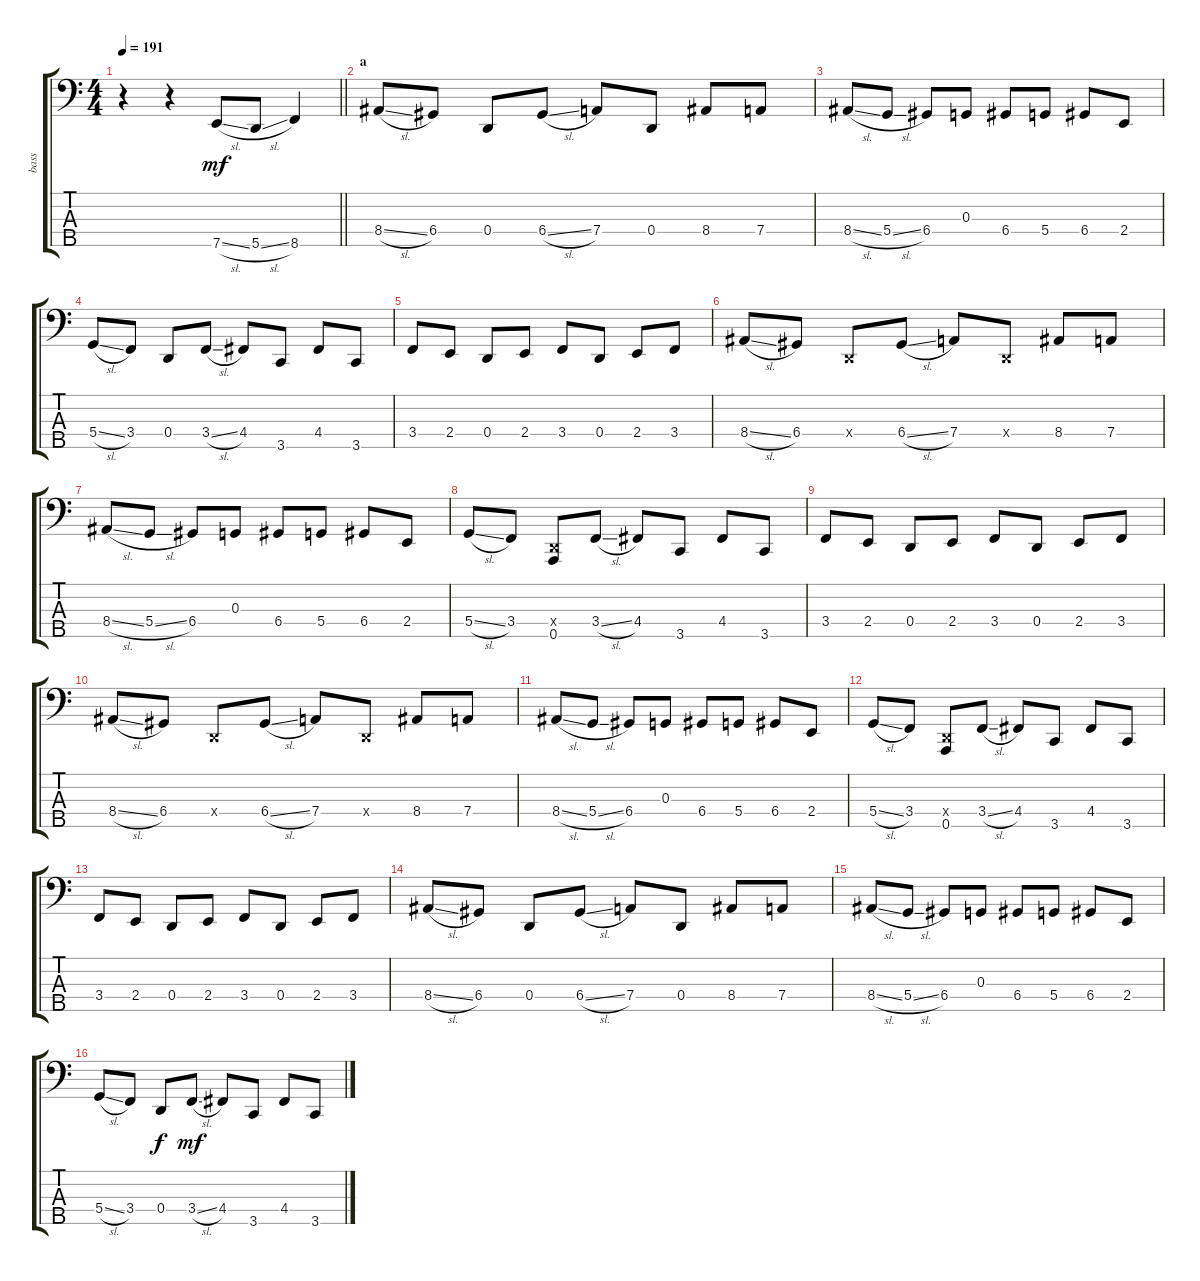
\track ("bass" "bass") {instrument electricbassfinger}
\staff {score tabs}
\tuning (F2 C2 G1 D1 A0) {hide}
\ts (4 4)
\tempo 191
\clef f4
\barLineRight lightlight
\ks c
r.4{dy mf instrument electricbassfinger} r.4 7.5{sl}.8 5.5{sl}.8 8.5.4 |
\section ("" "a")
8.4{sl}.8 6.4.8 0.4.8 6.4{sl}.8 7.4.8 0.4.8 8.4.8 7.4.8 |
8.4{sl}.8 5.4{sl}.8 6.4.8 0.3.8 6.4.8 5.4.8 6.4.8 2.4.8 |
5.4{sl}.8 3.4.8 0.4.8 3.4{sl}.8 4.4.8 3.5.8 4.4.8 3.5.8 |
3.4.8 2.4.8 0.4.8 2.4.8 3.4.8 0.4.8 2.4.8 3.4.8 |
8.4{sl}.8 6.4.8 0.4{x}.8 6.4{sl}.8 7.4.8 0.4{x}.8 8.4.8 7.4.8 |
8.4{sl}.8 5.4{sl}.8 6.4.8 0.3.8 6.4.8 5.4.8 6.4.8 2.4.8 |
5.4{sl}.8 3.4.8 (0.4{x} 0.5).8 3.4{sl}.8 4.4.8 3.5.8 4.4.8 3.5.8 |
3.4.8 2.4.8 0.4.8 2.4.8 3.4.8 0.4.8 2.4.8 3.4.8 |
8.4{sl}.8 6.4.8 0.4{x}.8 6.4{sl}.8 7.4.8 0.4{x}.8 8.4.8 7.4.8 |
8.4{sl}.8 5.4{sl}.8 6.4.8 0.3.8 6.4.8 5.4.8 6.4.8 2.4.8 |
5.4{sl}.8 3.4.8 (0.4{x} 0.5).8 3.4{sl}.8 4.4.8 3.5.8 4.4.8 3.5.8 |
3.4.8 2.4.8 0.4.8 2.4.8 3.4.8 0.4.8 2.4.8 3.4.8 |
8.4{sl}.8 6.4.8 0.4.8 6.4{sl}.8 7.4.8 0.4.8 8.4.8 7.4.8 |
8.4{sl}.8 5.4{sl}.8 6.4.8 0.3.8 6.4.8 5.4.8 6.4.8 2.4.8 |
5.4{sl}.8 3.4.8 0.4.8{dy f} 3.4{sl}.8{dy mf} 4.4.8 3.5.8 4.4.8 3.5.8
